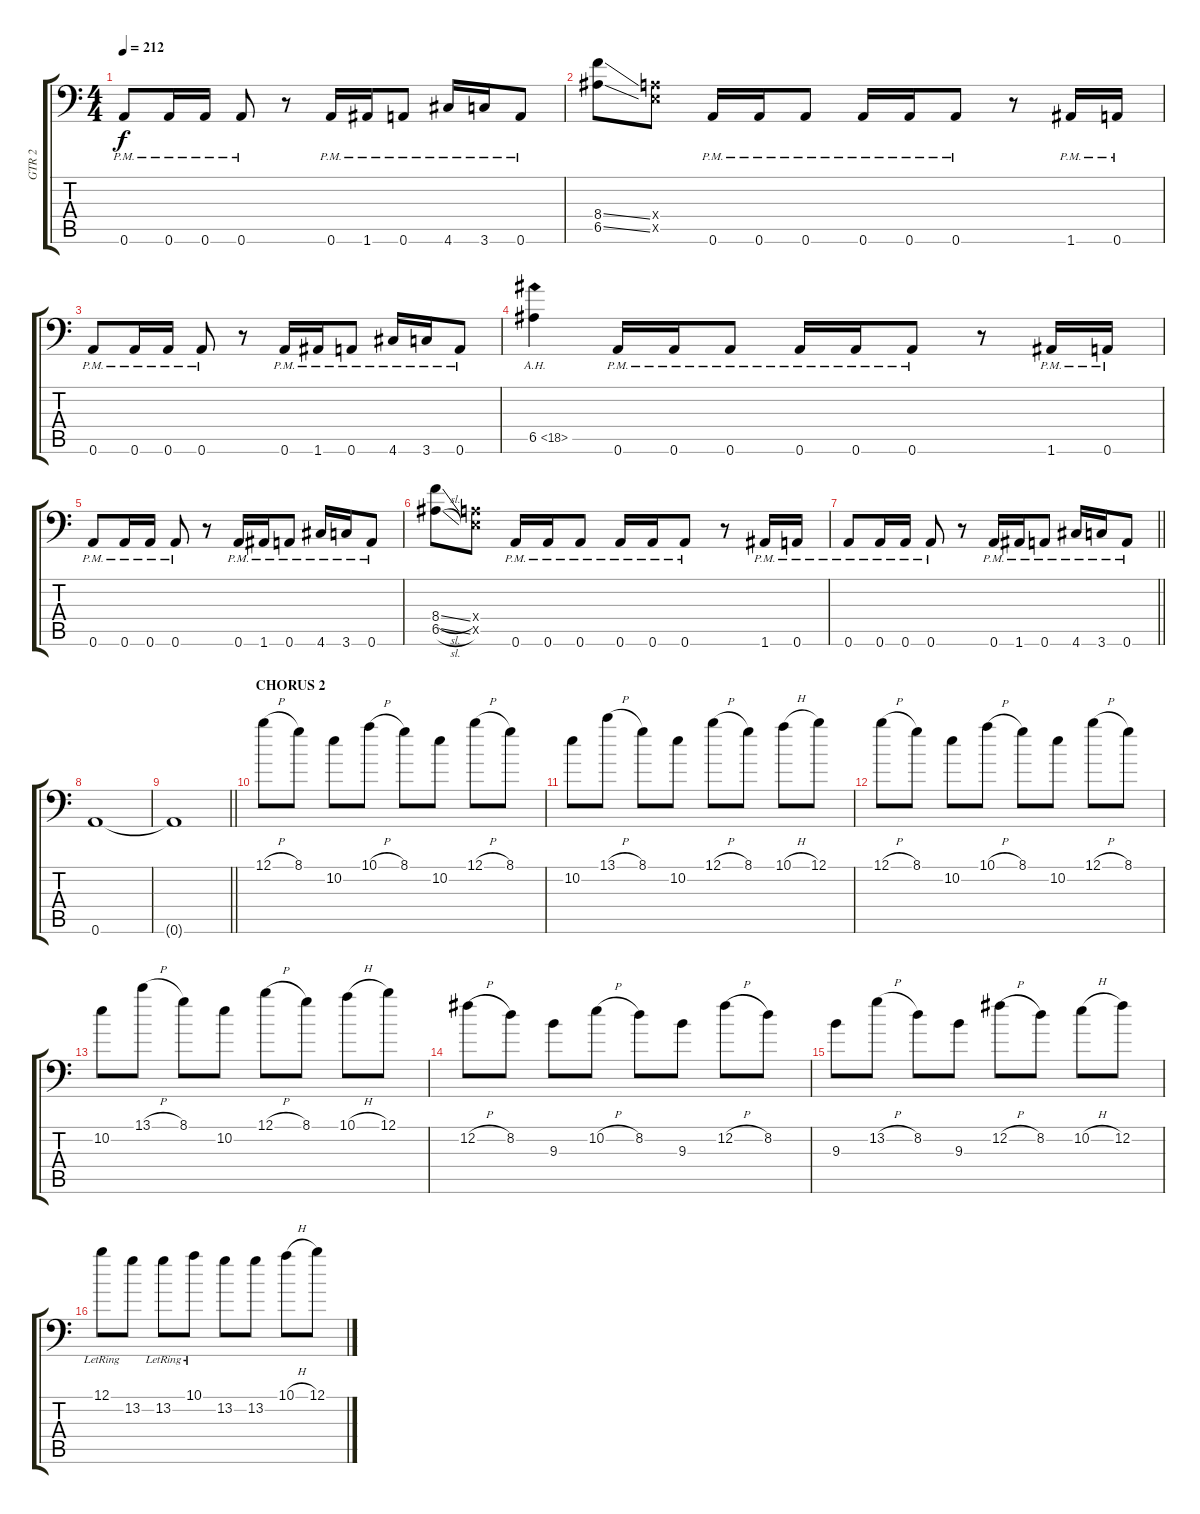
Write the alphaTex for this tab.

\track ("GTR 2" "GTR 2") {instrument overdrivenguitar}
\staff {score tabs}
\tuning (B3 Gb3 D3 A2 E2 A1) {hide}
\ts (4 4)
\tempo 212
\clef f4
\ks c
0.6{pm}.8{dy f} 0.6{pm}.16 0.6{pm}.16 0.6{pm}.8 r.8 0.6{pm}.16 1.6{pm}.16 0.6{pm}.8 4.6{pm}.16 3.6{pm}.16 0.6{pm}.8 |
(8.4{ss} 6.5{ss}).8 (0.4{x} 0.5{x}).8 0.6{pm}.16 0.6{pm}.16 0.6{pm}.8 0.6{pm}.16 0.6{pm}.16 0.6{pm}.8 r.8 1.6{pm}.16 0.6{pm}.16 |
0.6{pm}.8 0.6{pm}.16 0.6{pm}.16 0.6{pm}.8 r.8 0.6{pm}.16 1.6{pm}.16 0.6{pm}.8 4.6{pm}.16 3.6{pm}.16 0.6{pm}.8 |
6.5{ah 12}.4 0.6{pm}.16 0.6{pm}.16 0.6{pm}.8 0.6{pm}.16 0.6{pm}.16 0.6{pm}.8 r.8 1.6{pm}.16 0.6{pm}.16 |
0.6{pm}.8 0.6{pm}.16 0.6{pm}.16 0.6{pm}.8 r.8 0.6{pm}.16 1.6{pm}.16 0.6{pm}.8 4.6{pm}.16 3.6{pm}.16 0.6{pm}.8 |
(8.4{sl} 6.5{sl}).8 (0.4{x} 0.5{x}).8 0.6{pm}.16 0.6{pm}.16 0.6{pm}.8 0.6{pm}.16 0.6{pm}.16 0.6{pm}.8 r.8 1.6{pm}.16 0.6{pm}.16 |
\barLineRight lightlight
0.6{pm}.8 0.6{pm}.16 0.6{pm}.16 0.6{pm}.8 r.8 0.6{pm}.16 1.6{pm}.16 0.6{pm}.8 4.6{pm}.16 3.6{pm}.16 0.6{pm}.8 |
0.6.1 |
\barLineRight lightlight
0.6{t}.1 |
\section ("" "CHORUS 2")
12.1{h}.8 8.1.8 10.2.8 10.1{h}.8 8.1.8 10.2.8 12.1{h}.8 8.1.8 |
10.2.8 13.1{h}.8 8.1.8 10.2.8 12.1{h}.8 8.1.8 10.1{h}.8 12.1.8 |
12.1{h}.8 8.1.8 10.2.8 10.1{h}.8 8.1.8 10.2.8 12.1{h}.8 8.1.8 |
10.2.8 13.1{h}.8 8.1.8 10.2.8 12.1{h}.8 8.1.8 10.1{h}.8 12.1.8 |
12.2{h}.8 8.2.8 9.3.8 10.2{h}.8 8.2.8 9.3.8 12.2{h}.8 8.2.8 |
9.3.8 13.2{h}.8 8.2.8 9.3.8 12.2{h}.8 8.2.8 10.2{h}.8 12.2.8 |
12.1{lr}.8 13.2.8 13.2{lr}.8 10.1{lr}.8 13.2.8 13.2.8 10.1{h}.8 12.1.8
